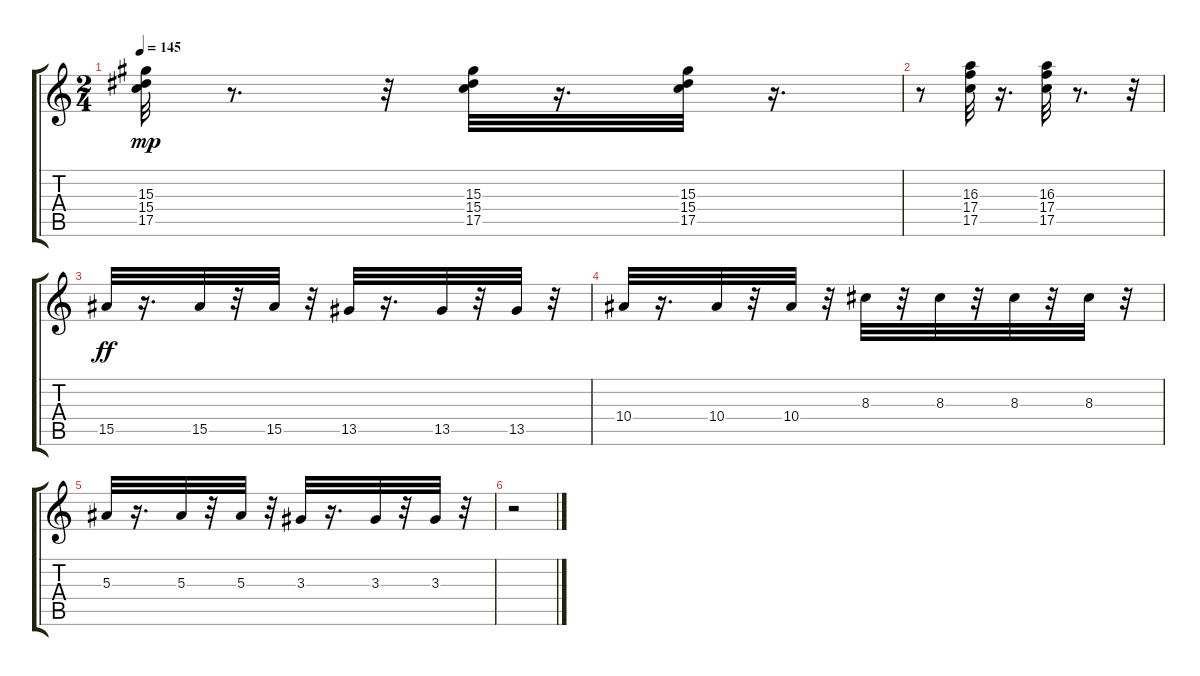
\track "" {instrument electricguitarmuted}
\staff {score tabs}
\tuning (D4 A3 F3 C3 G2 D2) {hide}
\ts (2 4)
\tempo 145
\clef g2
\ks c
(15.3 15.4 17.5).32{dy mp} r.8{d} r.32 (15.3 15.4 17.5).32 r.16{d} (15.3 15.4 17.5).32 r.16{d} |
r.8 (16.3 17.4 17.5).32 r.16{d} (16.3 17.4 17.5).32 r.8{d} r.32 |
15.5.32{dy ff} r.16{d} 15.5.32 r.32 15.5.32 r.32 13.5.32 r.16{d} 13.5.32 r.32 13.5.32 r.32 |
10.4.32 r.16{d} 10.4.32 r.32 10.4.32 r.32 8.3.32 r.32 8.3.32 r.32 8.3.32 r.32 8.3.32 r.32 |
5.3.32 r.16{d} 5.3.32 r.32 5.3.32 r.32 3.3.32 r.16{d} 3.3.32 r.32 3.3.32 r.32 |
r.2
